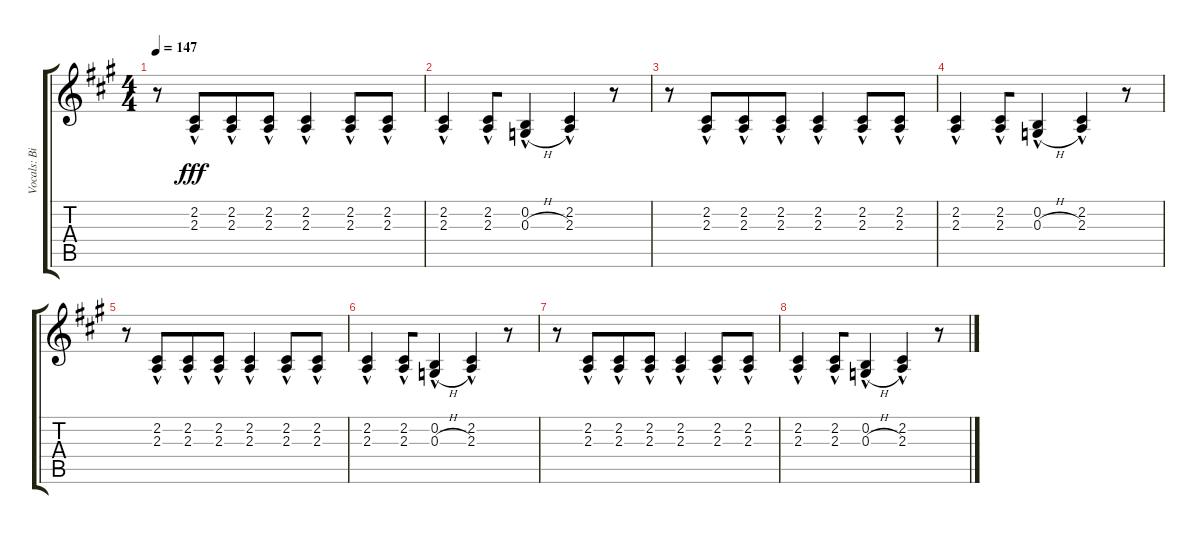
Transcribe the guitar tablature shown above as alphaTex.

\track ("Vocals: Billy" "Vocals: Bi") {instrument lead2sawtooth}
\staff {score tabs}
\tuning (E4 B3 G3 D3 A2 E2) {hide}
\ts (4 4)
\tempo 147
\clef g2
\ks a
r.8{dy fff volume 6} (2.2{hac} 2.3{hac}).8{beam merge} (2.2{hac} 2.3{hac}).8 (2.2{hac} 2.3{hac}).8 (2.2{hac} 2.3{hac}).4 (2.2{hac} 2.3{hac}).8{beam merge} (2.2{hac} 2.3{hac}).8 |
(2.2{hac} 2.3{hac}).4 (2.2{hac} 2.3{hac}).8{beam merge} (0.2{hac} 0.3{h hac}).4 (2.2{hac} 2.3{hac}).4 r.8 |
r.8 (2.2{hac} 2.3{hac}).8{beam merge} (2.2{hac} 2.3{hac}).8 (2.2{hac} 2.3{hac}).8 (2.2{hac} 2.3{hac}).4 (2.2{hac} 2.3{hac}).8{beam merge} (2.2{hac} 2.3{hac}).8 |
(2.2{hac} 2.3{hac}).4 (2.2{hac} 2.3{hac}).8{beam merge} (0.2{hac} 0.3{h hac}).4 (2.2{hac} 2.3{hac}).4 r.8 |
r.8{volume 0} (2.2{hac} 2.3{hac}).8{beam merge} (2.2{hac} 2.3{hac}).8 (2.2{hac} 2.3{hac}).8 (2.2{hac} 2.3{hac}).4 (2.2{hac} 2.3{hac}).8{beam merge} (2.2{hac} 2.3{hac}).8 |
(2.2{hac} 2.3{hac}).4 (2.2{hac} 2.3{hac}).8{beam merge} (0.2{hac} 0.3{h hac}).4 (2.2{hac} 2.3{hac}).4 r.8 |
r.8 (2.2{hac} 2.3{hac}).8{beam merge} (2.2{hac} 2.3{hac}).8 (2.2{hac} 2.3{hac}).8 (2.2{hac} 2.3{hac}).4 (2.2{hac} 2.3{hac}).8{beam merge} (2.2{hac} 2.3{hac}).8 |
(2.2{hac} 2.3{hac}).4 (2.2{hac} 2.3{hac}).8{beam merge} (0.2{hac} 0.3{h hac}).4 (2.2{hac} 2.3{hac}).4 r.8
